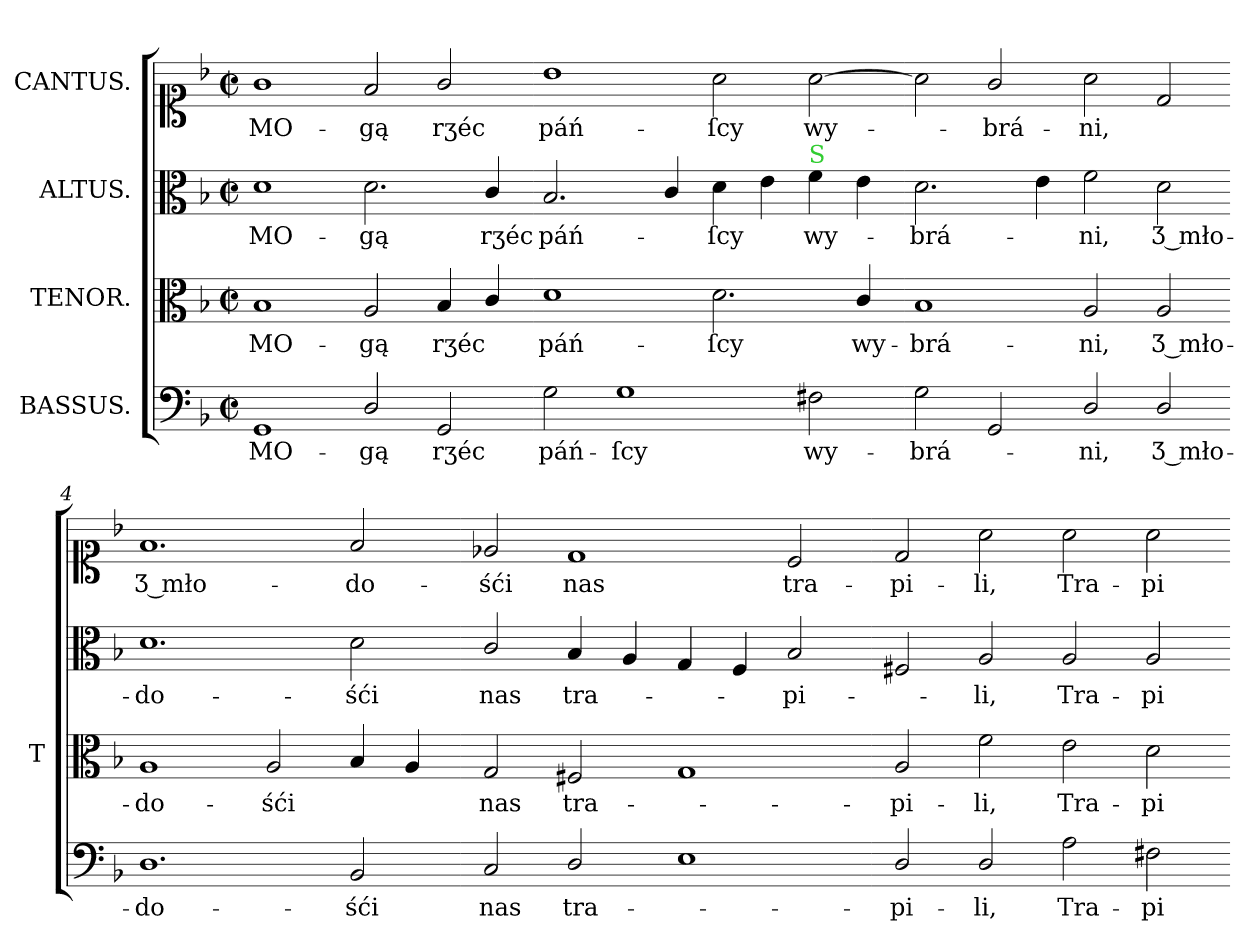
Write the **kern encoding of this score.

**kern	**text	**kern	**text	**kern	**text	**kern	**text
*part4	*part4	*part3	*part3	*part2	*part2	*part1	*part1
*staff4	*staff4	*staff3	*staff3	*staff2	*staff2	*staff1	*staff1
*I"BASSUS.	*	*I"TENOR.	*	*I"ALTUS.	*	*I"CANTUS.	*
*	*	*I'T	*	*	*	*	*
*clefF4	*	*clefC3	*	*clefC3	*	*clefC1	*
*k[b-]	*	*k[b-]	*	*k[b-]	*	*k[b-]	*
*M2/1	*	*M2/1	*	*M2/1	*	*M2/1	*
*met(c|)	*	*met(c|)	*	*met(c|)	*	*met(c|)	*
=1	=1	=1	=1	=1	=1	=1	=1
1GG/	MO-	1B-/	MO-	1d\	MO-	1g\	MO-
2D/	-gą	2A/	-gą	2.d\	-gą	2f/	-gą
2GG/	rʒéc	4B-/	rʒéc	.	.	2g/	rʒéc
.	.	4c/	.	4c/	rʒéc	.	.
=2-	=2-	=2-	=2-	=2-	=2-	=2-	=2-
2G\	páń-	1d\	páń-	2.B-/	páń-	1b-\	páń-
1G\	-ſcy	.	.	.	.	.	.
.	.	.	.	4c/	.	.	.
.	.	2.d\	-ſcy	4d\	-ſcy	2a\	-ſcy
.	.	.	.	4e\	.	.	.
!	!	!	!	!LO:TX:a:color=limegreen:t=S	!	!	!
2F#X\	wy-	.	.	4f\	wy-	[2a\	wy-
.	.	4c/	wy-	4e\	.	.	.
=3-	=3-	=3-	=3-	=3-	=3-	=3-	=3-
2G\	-brá-	1B-/	-brá-	2.d\	-brá-	2a\]	.
2GG/	.	.	.	.	.	2g/	-brá-
.	.	.	.	4e\	.	.	.
2D/	-ni,	2A/	-ni,	2f\	-ni,	2a\	-ni,
2D/	Ʒ mło-	2A/	Ʒ mło-	2d\	Ʒ mło-	2d/	.
=4-	=4-	=4-	=4-	=4-	=4-	=4-	=4-
1.D\	-do-	1A/	-do-	1.d\	-do-	1.f/	Ʒ mło-
.	.	2A/	-śći	.	.	.	.
2BB-/	-śći	4B-/	.	2d\	-śći	2f/	-do-
.	.	4A/	.	.	.	.	.
=5-	=5-	=5-	=5-	=5-	=5-	=5-	=5-
2C/	nas	2G/	nas	2c/	nas	2e-X/	-śći
2D/	tra-	2F#X/	tra-	4B-/	tra-	1d/	nas
.	.	.	.	4A/	.	.	.
1E\	.	1G/	.	4G/	.	.	.
.	.	.	.	4F/	.	.	.
.	.	.	.	2B-/	-pi-	2c/	tra-
=6-	=6-	=6-	=6-	=6-	=6-	=6-	=6-
2D/	-pi-	2A/	-pi-	2F#X/	.	2d/	-pi-
2D/	-li,	2f\	-li,	2A/	-li,	2a\	-li,
2A\	Tra-	2e\	Tra-	2A/	Tra-	2a\	Tra-
2F#X\	-pi-	2d\	-pi-	2A/	-pi-	2a\	-pi-
=-	=-	=-	=-	=-	=-	=-	=-
*-	*-	*-	*-	*-	*-	*-	*-
